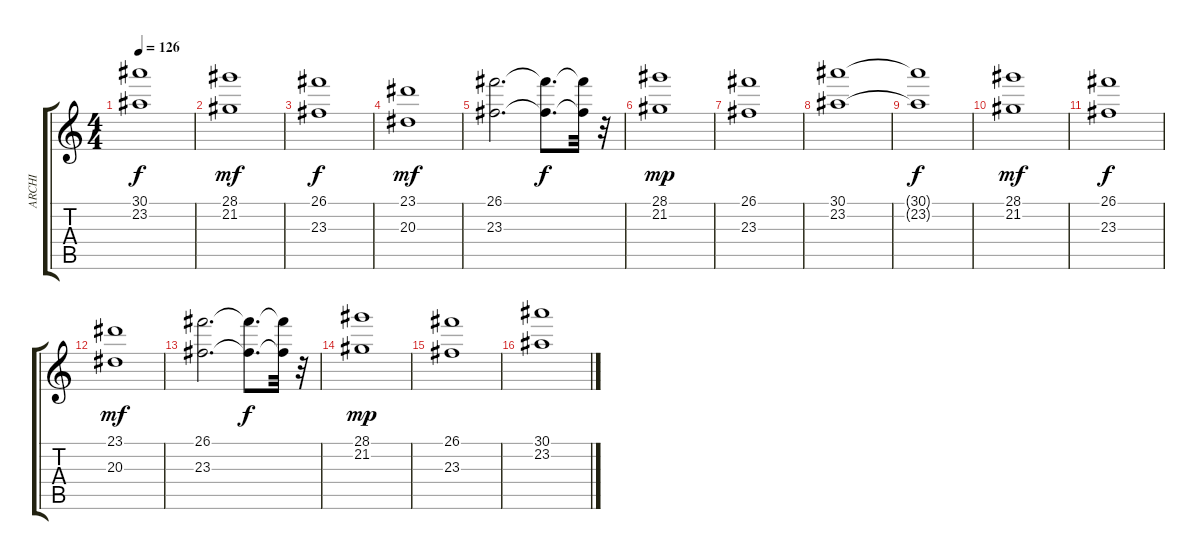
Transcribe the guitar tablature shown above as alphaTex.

\track ("ARCHI" "ARCHI") {instrument stringensemble2}
\staff {score tabs}
\tuning (E4 B3 G3 D3 A2 E2) {hide}
\ts (4 4)
\tempo 126
\clef g2
\ks c
(30.1{t} 23.2{t}).1{dy f} |
(28.1 21.2).1{dy mf} |
(26.1 23.3).1{dy f} |
(23.1 20.3).1{dy mf} |
(26.1 23.3).2{d} (26.1{t} 23.3{t}).8{d dy f} (26.1{t} 23.3{t}).32 r.32 |
(28.1 21.2).1{dy mp} |
(26.1 23.3).1 |
(30.1 23.2).1 |
(30.1{t} 23.2{t}).1{dy f} |
(28.1 21.2).1{dy mf} |
(26.1 23.3).1{dy f} |
(23.1 20.3).1{dy mf} |
(26.1 23.3).2{d} (26.1{t} 23.3{t}).8{d dy f} (26.1{t} 23.3{t}).32 r.32 |
(28.1 21.2).1{dy mp} |
(26.1 23.3).1 |
(30.1 23.2).1
